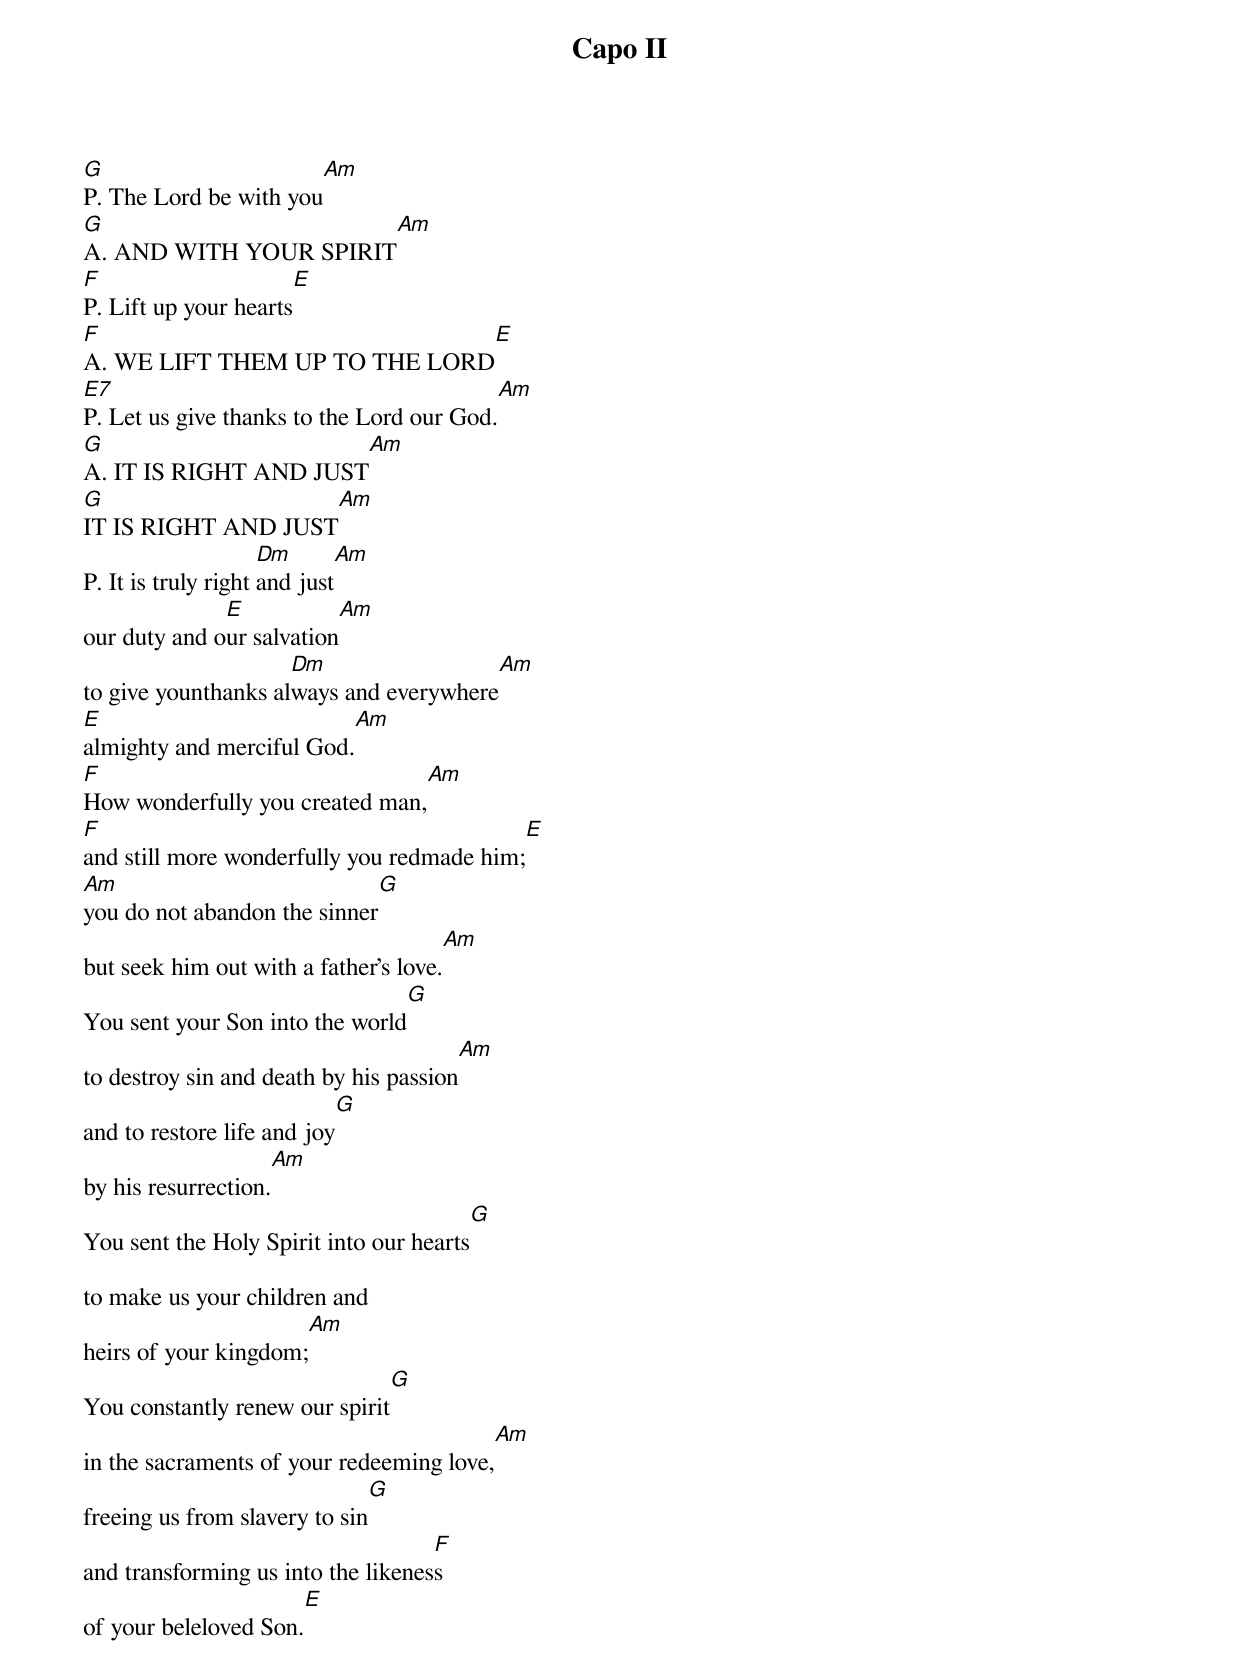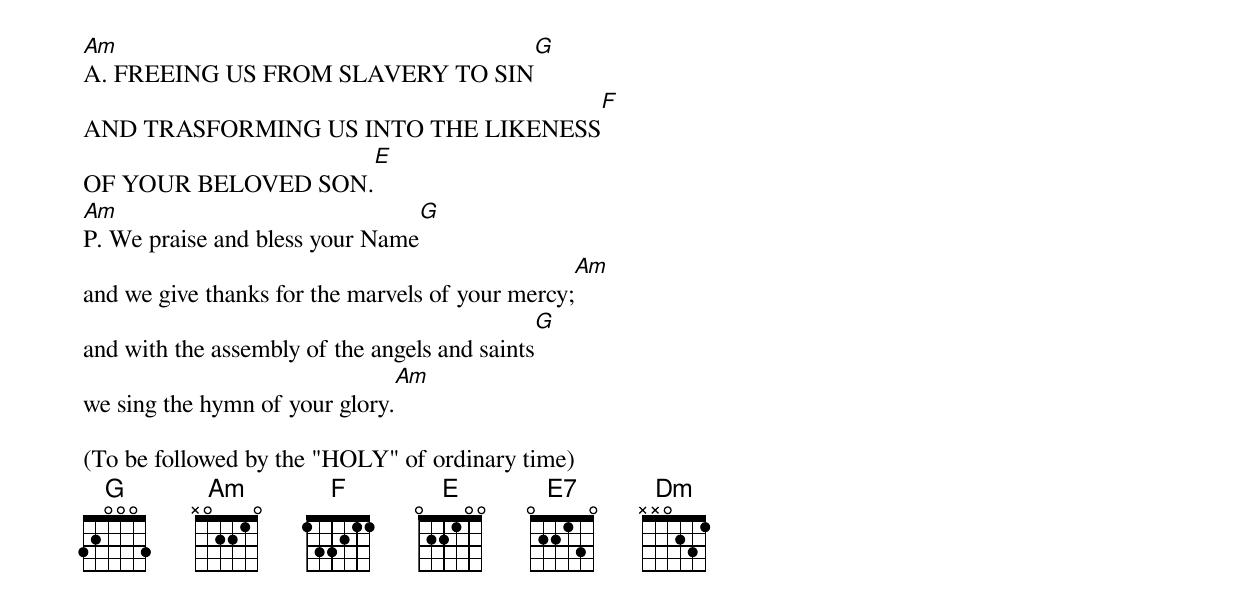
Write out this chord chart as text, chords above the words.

Capo II
G                                   Am
P. The Lord be with you
G                                           Am
A. AND WITH YOUR SPIRIT
F                            E
P. Lift up your hearts
F                                                     E
A. WE LIFT THEM UP TO THE LORD
E7                                                             Am
P. Let us give thanks to the Lord our God.
G                                Am
A. IT IS RIGHT AND JUST
G                                Am
IT IS RIGHT AND JUST
                     Dm               Am
P. It is truly right and just
              E                             Am
our duty and our salvation
                     Dm                                       Am
to give younthanks always and everywhere
E                                                       Am
almighty and merciful God.
F                                                     Am
How wonderfully you created man,
F                                                              E
and still more wonderfully you redmade him;
Am                                             G
you do not abandon the sinner
                                                                    Am
but seek him out with a father's love.
                                                         G
You sent your Son into the world
                                                                 Am
to destroy sin and death by his passion
                                              G
and to restore life and joy
                               Am
by his resurrection.
                                                                    G
You sent the Holy Spirit into our hearts

to make us your children and
                                Am
heirs of your kingdom;
                                                    G
You constantly renew our spirit
                                                                           Am
in the sacraments of your redeeming love,
                                                   G
freeing us from slavery to sin
                                    F
and transforming us into the likeness
                                       E
of your beleloved Son.
Am                                                              G
A. FREEING US FROM SLAVERY TO SIN
                                          F
AND TRASFORMING US INTO THE LIKENESS
                                           E
OF YOUR BELOVED SON.
Am                                                        G
P. We praise and bless your Name
                                                                                  Am
and we give thanks for the marvels of your mercy;
                                                                                   G
and with the assembly of the angels and saints
                                               Am
we sing the hymn of your glory.

(To be followed by the "HOLY" of ordinary time)
